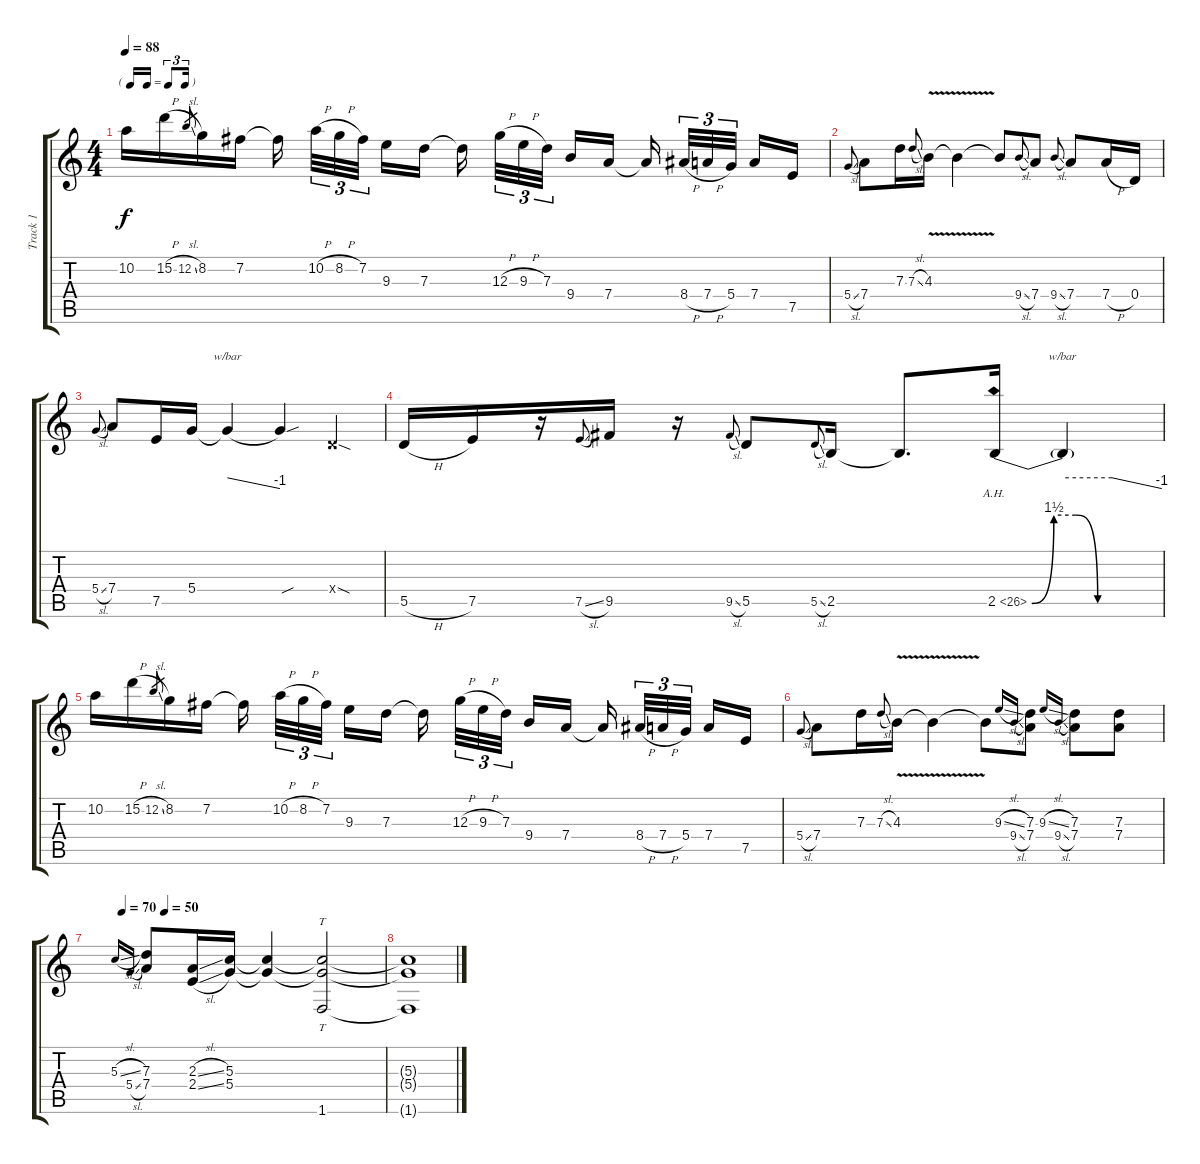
\track ("Track 1" "Track 1") {instrument electricguitarjazz}
\staff {score tabs}
\tuning (E4 B3 G3 D3 A2 E2) {hide}
\ts (4 4)
\tf triplet16th
\tempo 88
\clef g2
\ks c
10.2.16{dy f} 15.2{h}.16 12.2{sl}.8{gr} 8.2.16 7.2.16 7.2{t}.16{beam splitsecondary} 10.2{h}.32{tu (3 2)} 8.2{h}.32{tu (3 2)} 7.2.32{tu (3 2) beam splitsecondary} 9.3.16 7.3.16 7.3{t}.16{beam splitsecondary} 12.3{h}.32{tu (3 2)} 9.3{h}.32{tu (3 2)} 7.3.32{tu (3 2) beam splitsecondary} 9.4.16 7.4.16 7.4{t}.16{beam splitsecondary} 8.4{h}.32{tu (3 2)} 7.4{h}.32{tu (3 2)} 5.4.32{tu (3 2) beam splitsecondary} 7.4.16 7.5.16 |
5.4{sl}.8{gr onbeat} 7.4.8 7.3.16 7.3{sl}.8{gr onbeat} 4.3{v}.16 4.3{t}.4 4.3{t}.8 9.4{sl}.8{gr onbeat} 7.4.8 9.4{sl}.8{gr onbeat} 7.4.8 7.4{h}.16 0.4.16 |
5.4{sl}.8{gr onbeat} 7.4.8 7.5.16 5.4.16 5.4{t}.4{tbe (dive default 0 0 60 -4)} 5.4{sou t}.4 0.4{sod x}.4 |
5.5{h}.16 7.5.16 r.16 7.5{sl}.8{gr onbeat} 9.5.16 r.16 9.5{sl}.8{gr onbeat} 5.5.8 5.5{sl}.8{gr onbeat} 2.5.16 2.5{t}.8{d} 2.5{be (custom 0 0 10 6 20 6 30 0 60 0) ah 24}.16 2.5{t}.4{tbe (custom default 0 0 30 0 60 -4)} |
10.2.16 15.2{h}.16 12.2{sl}.8{gr} 8.2.16 7.2.16 7.2{t}.16{beam splitsecondary} 10.2{h}.32{tu (3 2)} 8.2{h}.32{tu (3 2)} 7.2.32{tu (3 2) beam splitsecondary} 9.3.16 7.3.16 7.3{t}.16{beam splitsecondary} 12.3{h}.32{tu (3 2)} 9.3{h}.32{tu (3 2)} 7.3.32{tu (3 2) beam splitsecondary} 9.4.16 7.4.16 7.4{t}.16{beam splitsecondary} 8.4{h}.32{tu (3 2)} 7.4{h}.32{tu (3 2)} 5.4.32{tu (3 2) beam splitsecondary} 7.4.16 7.5.16 |
5.4{sl}.8{gr onbeat} 7.4.8 7.3.16 7.3{sl}.8{gr onbeat} 4.3{v}.16 4.3{t}.4 4.3{t}.8 9.3{sl}.16{gr onbeat} 9.4{sl}.16{gr onbeat} (7.3 7.4).8 9.3{sl}.16{gr onbeat} 9.4{sl}.16{gr onbeat} (7.3 7.4).8 (7.3 7.4).8 |
\tempo (70 0.03125)
\tempo (50 0.1875)
5.3{sl}.16{gr onbeat} 5.4{sl}.16{gr onbeat} (7.3 7.4).8 (2.3{sl} 2.4{sl}).16 (5.3 5.4).16 (5.3{t} 5.4{t}).4 (5.3{t} 5.4{t} 1.6).2{tt} |
(5.3{t} 5.4{t} 1.6{t}).1
